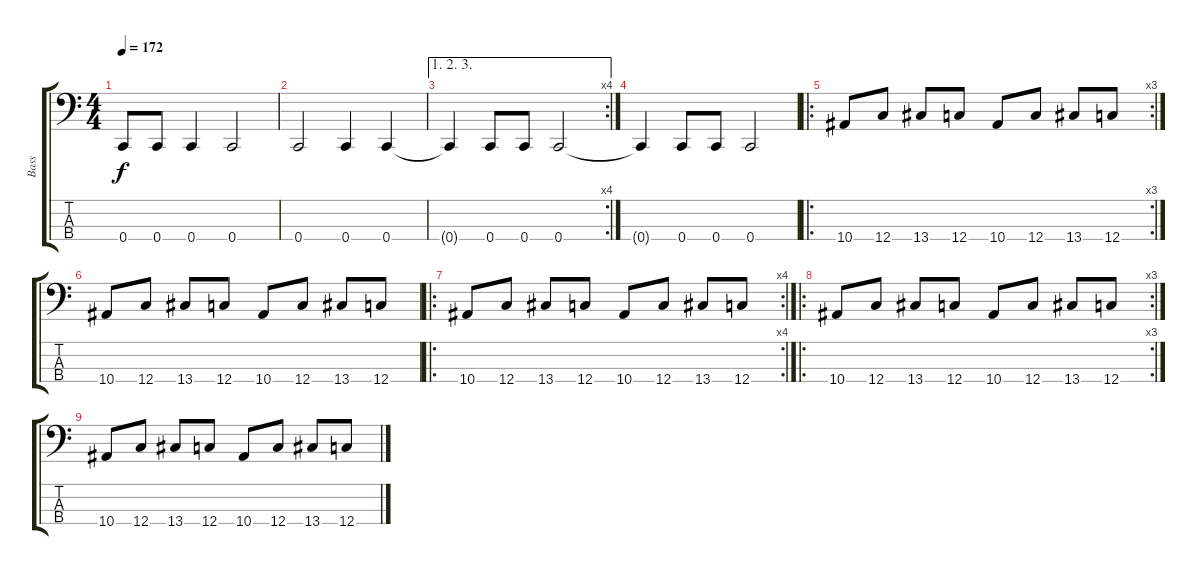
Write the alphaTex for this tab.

\track ("Bass" "Bass") {instrument electricbassfinger}
\staff {score tabs}
\tuning (F2 C2 G1 C1) {hide}
\ts (4 4)
\tempo 172
\clef f4
\ks c
0.4{t}.8{dy f} 0.4.8 0.4.4 0.4.2 |
0.4.2 0.4.4 0.4.4 |
\ae (1 2 3)
\rc 4
0.4{t}.4 0.4.8 0.4.8 0.4.2 |
0.4{t}.4 0.4.8 0.4.8 0.4.2 |
\ro
\rc 3
10.4.8 12.4.8 13.4.8 12.4.8 10.4.8 12.4.8 13.4.8 12.4.8 |
10.4.8 12.4.8 13.4.8 12.4.8 10.4.8 12.4.8 13.4.8 12.4.8 |
\ro
\rc 4
10.4.8 12.4.8 13.4.8 12.4.8 10.4.8 12.4.8 13.4.8 12.4.8 |
\ro
\rc 3
10.4.8 12.4.8 13.4.8 12.4.8 10.4.8 12.4.8 13.4.8 12.4.8 |
10.4.8 12.4.8 13.4.8 12.4.8 10.4.8 12.4.8 13.4.8 12.4.8
